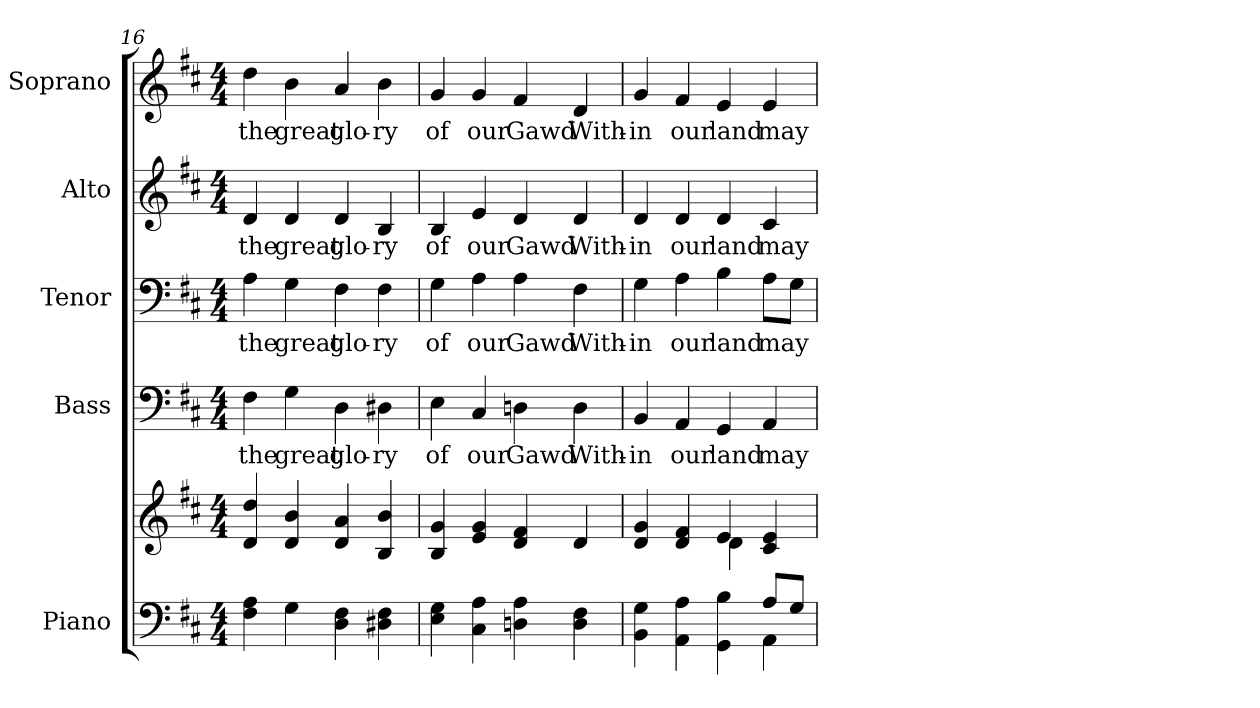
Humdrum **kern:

**kern	**kern	**kern	**text	**kern	**text	**kern	**text	**kern	**text
*part5	*part5	*part4	*part4	*part3	*part3	*part2	*part2	*part1	*part1
*staff6	*staff5	*staff4	*staff4	*staff3	*staff3	*staff2	*staff2	*staff1	*staff1
*I"Piano	*	*I"Bass	*	*I"Tenor	*	*I"Alto	*	*I"Soprano	*
*I'Pno.	*	*I'B.	*	*I'T.	*	*I'A.	*	*I'S.	*
*clefF4	*clefG2	*clefF4	*	*clefF4	*	*clefG2	*	*clefG2	*
*k[f#c#]	*k[f#c#]	*k[f#c#]	*	*k[f#c#]	*	*k[f#c#]	*	*k[f#c#]	*
*D:	*D:	*D:	*	*D:	*	*D:	*	*D:	*
*M4/4	*M4/4	*M4/4	*	*M4/4	*	*M4/4	*	*M4/4	*
=16	=16	=16	=16	=16	=16	=16	=16	=16	=16
!	!	!	!LO:LY:b:color=#000000	!	!	!	!	!	!
!	!	!	!	!	!LO:LY:b:color=#000000	!	!	!	!
!	!	!	!	!	!	!	!LO:LY:b:color=#000000	!	!
!	!	!	!	!	!	!	!	!	!LO:LY:b:color=#000000
4F#i\ 4Ai	4di/ 4ddi	4F#i\	the	4Ai\	the	4di/	the	4ddi\	the
!	!	!	!LO:LY:b:color=#000000	!	!	!	!	!	!
!	!	!	!	!	!LO:LY:b:color=#000000	!	!	!	!
!	!	!	!	!	!	!	!LO:LY:b:color=#000000	!	!
!	!	!	!	!	!	!	!	!	!LO:LY:b:color=#000000
4Gi\	4di/ 4bi	4Gi\	great	4Gi\	great	4di/	great	4bi\	great
!	!	!	!LO:LY:b:color=#000000	!	!	!	!	!	!
!	!	!	!	!	!LO:LY:b:color=#000000	!	!	!	!
!	!	!	!	!	!	!	!LO:LY:b:color=#000000	!	!
!	!	!	!	!	!	!	!	!	!LO:LY:b:color=#000000
4Di\ 4F#i	4di/ 4ai	4Di\	glo-	4F#i\	glo-	4di/	glo-	4ai/	glo-
!	!	!	!LO:LY:b:color=#000000	!	!	!	!	!	!
!	!	!	!	!	!LO:LY:b:color=#000000	!	!	!	!
!	!	!	!	!	!	!	!LO:LY:b:color=#000000	!	!
!	!	!	!	!	!	!	!	!	!LO:LY:b:color=#000000
4D#Xi\ 4F#i	4Bi/ 4bi	4D#Xi\	-ry	4F#i\	-ry	4Bi/	-ry	4bi\	-ry
!!LO:PB:g=z
=17	=17	=17	=17	=17	=17	=17	=17	=17	=17
!	!	!	!LO:LY:b:color=#000000	!	!	!	!	!	!
!	!	!	!	!	!LO:LY:b:color=#000000	!	!	!	!
!	!	!	!	!	!	!	!LO:LY:b:color=#000000	!	!
!	!	!	!	!	!	!	!	!	!LO:LY:b:color=#000000
4Ei\ 4Gi	4Bi/ 4gi	4Ei\	of	4Gi\	of	4Bi/	of	4gi/	of
!	!	!	!LO:LY:b:color=#000000	!	!	!	!	!	!
!	!	!	!	!	!LO:LY:b:color=#000000	!	!	!	!
!	!	!	!	!	!	!	!LO:LY:b:color=#000000	!	!
!	!	!	!	!	!	!	!	!	!LO:LY:b:color=#000000
4C#i\ 4Ai	4ei/ 4gi	4C#i/	our	4Ai\	our	4ei/	our	4gi/	our
!	!	!	!LO:LY:b:color=#000000	!	!	!	!	!	!
!	!	!	!	!	!LO:LY:b:color=#000000	!	!	!	!
!	!	!	!	!	!	!	!LO:LY:b:color=#000000	!	!
!	!	!	!	!	!	!	!	!	!LO:LY:b:color=#000000
4Dni\ 4Ai	4di/ 4f#i	4Dni\	Gawd	4Ai\	Gawd	4di/	Gawd	4f#i/	Gawd
!	!	!	!LO:LY:b:color=#000000	!	!	!	!	!	!
!	!	!	!	!	!LO:LY:b:color=#000000	!	!	!	!
!	!	!	!	!	!	!	!LO:LY:b:color=#000000	!	!
!	!	!	!	!	!	!	!	!	!LO:LY:b:color=#000000
4Di\ 4F#i	4di/	4Di\	With-	4F#i\	With-	4di/	With-	4di/	With-
=18	=18	=18	=18	=18	=18	=18	=18	=18	=18
*^	*^	*	*	*	*	*	*	*	*
!	!	!	!	!	!LO:LY:b:color=#000000	!	!	!	!	!	!
!	!	!	!	!	!	!	!LO:LY:b:color=#000000	!	!	!	!
!	!	!	!	!	!	!	!	!	!LO:LY:b:color=#000000	!	!
!	!	!	!	!	!	!	!	!	!	!	!LO:LY:b:color=#000000
4BBi\ 4Gi	2ryy	4di/ 4gi	2ryy	4BBi/	-in	4Gi\	-in	4di/	-in	4gi/	-in
!	!	!	!	!	!LO:LY:b:color=#000000	!	!	!	!	!	!
!	!	!	!	!	!	!	!LO:LY:b:color=#000000	!	!	!	!
!	!	!	!	!	!	!	!	!	!LO:LY:b:color=#000000	!	!
!	!	!	!	!	!	!	!	!	!	!	!LO:LY:b:color=#000000
4AAi\ 4Ai	.	4di/ 4f#i	.	4AAi/	our	4Ai\	our	4di/	our	4f#i/	our
!	!	!	!	!	!LO:LY:b:color=#000000	!	!	!	!	!	!
!	!	!	!	!	!	!	!LO:LY:b:color=#000000	!	!	!	!
!	!	!	!	!	!	!	!	!	!LO:LY:b:color=#000000	!	!
!	!	!	!	!	!	!	!	!	!	!	!LO:LY:b:color=#000000
4GGi\ 4Bi	4ryy	4ei/	4di\	4GGi/	land	4Bi\	land	4di/	land	4ei/	land
!	!	!	!	!	!LO:LY:b:color=#000000	!	!	!	!	!	!
!	!	!	!	!	!	!	!LO:LY:b:color=#000000	!	!	!	!
!	!	!	!	!	!	!	!	!	!LO:LY:b:color=#000000	!	!
!	!	!	!	!	!	!	!	!	!	!	!LO:LY:b:color=#000000
8Ai/L	4AAi\	4c#i/ 4ei	4ryy	4AAi/	may	8Ai\L	may	4c#i/	may	4ei/	may
8Gi/J	.	.	.	.	.	8Gi\J	.	.	.	.	.
*v	*v	*	*	*	*	*	*	*	*	*	*
*	*v	*v	*	*	*	*	*	*	*	*
=	=	=	=	=	=	=	=	=	=
*-	*-	*-	*-	*-	*-	*-	*-	*-	*-
